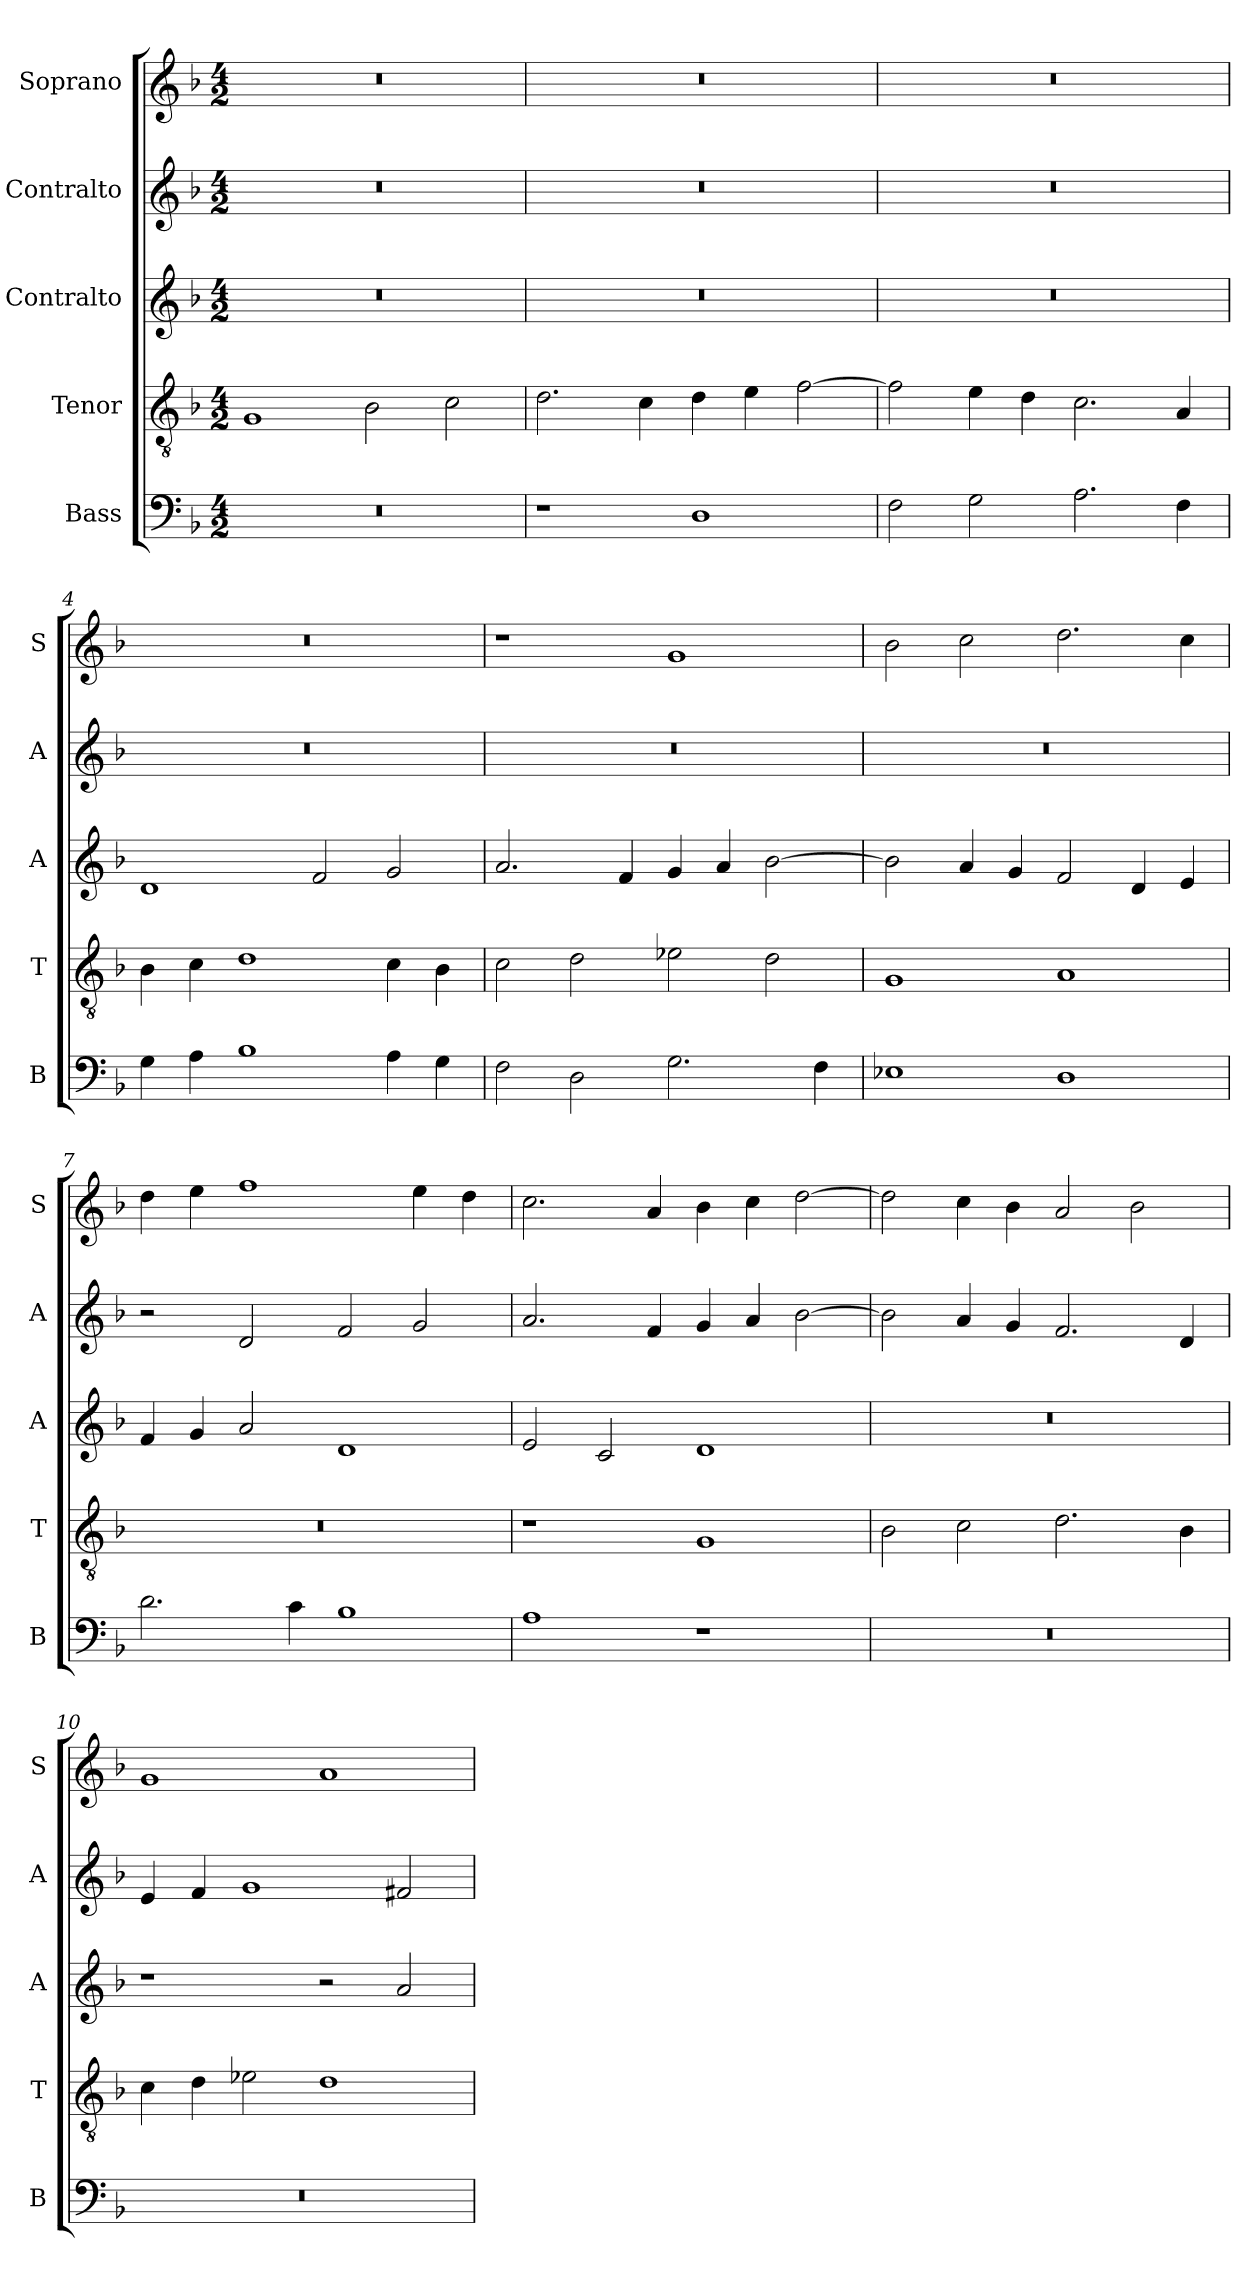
**kern	**kern	**kern	**kern	**kern
*part5	*part4	*part3	*part2	*part1
*staff5	*staff4	*staff3	*staff2	*staff1
*I"Bass	*I"Tenor	*I"Contralto	*I"Contralto	*I"Soprano
*I'B	*I'T	*I'A	*I'A	*I'S
*clefF4	*clefGv2	*clefG2	*clefG2	*clefG2
*k[b-]	*k[b-]	*k[b-]	*k[b-]	*k[b-]
*G:dor	*G:dor	*G:dor	*G:dor	*G:dor
*M4/2	*M4/2	*M4/2	*M4/2	*M4/2
=1	=1	=1	=1	=1
0r	1G	0r	0r	0r
.	2B-	.	.	.
.	2c	.	.	.
=2	=2	=2	=2	=2
1r	2.d	0r	0r	0r
.	4c	.	.	.
1D	4d	.	.	.
.	4e	.	.	.
.	[2f	.	.	.
=3	=3	=3	=3	=3
2F	2f]	0r	0r	0r
2G	4e	.	.	.
.	4d	.	.	.
2.A	2.c	.	.	.
4F	4A	.	.	.
=4	=4	=4	=4	=4
4G	4B-	1d	0r	0r
4A	4c	.	.	.
1B-	1d	.	.	.
.	.	2f	.	.
4A	4c	2g	.	.
4G	4B-	.	.	.
=5	=5	=5	=5	=5
2F	2c	2.a	0r	1r
2D	2d	.	.	.
.	.	4f	.	.
2.G	2e-X	4g	.	1g
.	.	4a	.	.
.	2d	[2b-	.	.
4F	.	.	.	.
=6	=6	=6	=6	=6
1E-X	1G	2b-]	0r	2b-
.	.	4a	.	2cc
.	.	4g	.	.
1D	1A	2f	.	2.dd
.	.	4d	.	.
.	.	4e	.	4cc
=7	=7	=7	=7	=7
2.d	0r	4f	2r	4dd
.	.	4g	.	4ee
.	.	2a	2d	1ff
4c	.	.	.	.
1B-	.	1d	2f	.
.	.	.	2g	4ee
.	.	.	.	4dd
=8	=8	=8	=8	=8
1A	1r	2e	2.a	2.cc
.	.	2c	.	.
.	.	.	4f	4a
1r	1G	1d	4g	4b-
.	.	.	4a	4cc
.	.	.	[2b-	[2dd
=9	=9	=9	=9	=9
0r	2B-	0r	2b-]	2dd]
.	2c	.	4a	4cc
.	.	.	4g	4b-
.	2.d	.	2.f	2a
.	.	.	.	2b-
.	4B-	.	4d	.
=10	=10	=10	=10	=10
0r	4c	1r	4e	1g
.	4d	.	4f	.
.	2e-X	.	1g	.
.	1d	2r	.	1a
.	.	2a	2f#X	.
=	=	=	=	=
*-	*-	*-	*-	*-
